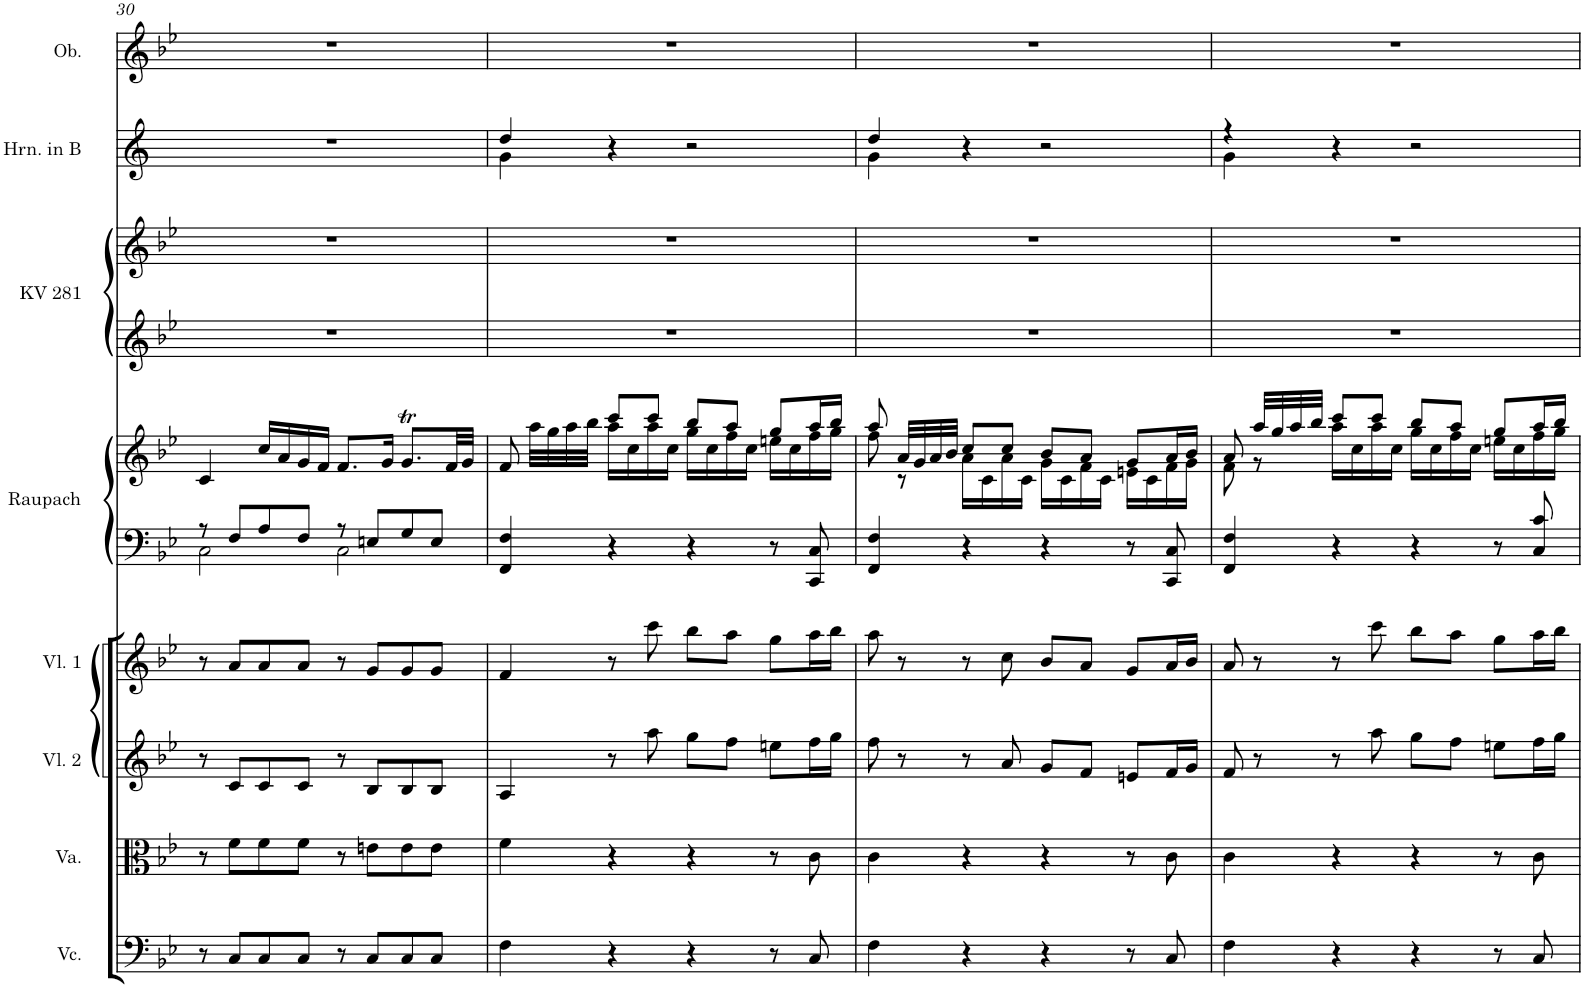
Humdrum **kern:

**kern	**kern	**kern	**kern	**kern	**kern	**kern	**kern	**kern	**kern
*part8	*part7	*part6	*part5	*part4	*part4	*part3	*part3	*part2	*part1
*staff10	*staff9	*staff8	*staff7	*staff6	*staff5	*staff4	*staff3	*staff2	*staff1
*I"Violoncello	*I"Viola	*I"Violine 2	*I"Violine 1	*I"Raupach Op. 1, Nr. 1	*	*I"Mozart KV 281	*	*I"Horn in B	*I"Oboe
*I'Vc.	*I'Va.	*I'Vl. 2	*I'Vl. 1	*I'Raupach	*	*I'KV 281	*	*I'Hrn. in B	*I'Ob.
!!LO:PB:g=z
*clefF4	*clefC3	*clefG2	*clefG2	*clefF4	*clefG2	*clefG2	*clefG2	*clefG2	*clefG2
*	*	*	*	*	*	*	*	*Trd1c2	*
*k[b-e-]	*k[b-e-]	*k[b-e-]	*k[b-e-]	*k[b-e-]	*k[b-e-]	*k[b-e-]	*k[b-e-]	*k[]	*k[b-e-]
*M4/4	*M4/4	*M4/4	*M4/4	*M4/4	*M4/4	*M4/4	*M4/4	*M4/4	*M4/4
*met(c)	*met(c)	*met(c)	*met(c)	*met(c)	*met(c)	*met(c)	*met(c)	*met(c)	*met(c)
=30	=30	=30	=30	=30	=30	=30	=30	=30	=30
*	*	*	*	*^	*	*	*	*	*
8r	8r	8r	8r	8r	2C\	4c/	1r	1r	1r	1r
8C/L	8f\L	8c/L	8a/L	8F/L	.	.	.	.	.	.
8C/	8f\	8c/	8a/	8A/	.	16cc/LL	.	.	.	.
.	.	.	.	.	.	16a/	.	.	.	.
8C/J	8f\J	8c/J	8a/J	8F/J	.	16g/	.	.	.	.
.	.	.	.	.	.	16f/JJ	.	.	.	.
8r	8r	8r	8r	8r	2C\	8.f/L	.	.	.	.
8C/L	8en\L	8B-/L	8g/L	8En/L	.	.	.	.	.	.
.	.	.	.	.	.	16g/Jk	.	.	.	.
8C/	8e\	8B-/	8g/	8G/	.	8.gT/L	.	.	.	.
8C/J	8e\J	8B-/J	8g/J	8E/J	.	.	.	.	.	.
.	.	.	.	.	.	32f/LL	.	.	.	.
.	.	.	.	.	.	32g/JJJ	.	.	.	.
*	*	*	*	*v	*v	*	*	*	*	*
=31	=31	=31	=31	=31	=31	=31	=31	=31	=31
*	*	*	*	*	*^	*	*	*^	*
4F\	4f\	4A/	4f/	4FF/ 4F/	4ryy	8f/	1r	1r	4dd/	4g\	1r
.	.	.	.	.	.	32aa\LLL	.	.	.	.	.
.	.	.	.	.	.	32gg\	.	.	.	.	.
.	.	.	.	.	.	32aa\	.	.	.	.	.
.	.	.	.	.	.	32bb-\JJJ	.	.	.	.	.
4r	4r	8r	8r	4r	8ccc/L	16aa\LL	.	.	4r	2.ryy	.
.	.	.	.	.	.	16cc\	.	.	.	.	.
.	.	8aa\	8ccc\	.	8ccc/J	16aa\	.	.	.	.	.
.	.	.	.	.	.	16cc\JJ	.	.	.	.	.
4r	4r	8gg\L	8bb-\L	4r	8bb-/L	16gg\LL	.	.	2r	.	.
.	.	.	.	.	.	16cc\	.	.	.	.	.
.	.	8ff\J	8aa\J	.	8aa/J	16ff\	.	.	.	.	.
.	.	.	.	.	.	16cc\JJ	.	.	.	.	.
8r	8r	8een\L	8gg\L	8r	8gg/L	16een\LL	.	.	.	.	.
.	.	.	.	.	.	16cc\	.	.	.	.	.
8C/	8c\	16ff\L	16aa\L	8CC/ 8C/	16aa/L	16ff\	.	.	.	.	.
.	.	16gg\JJ	16bb-\JJ	.	16bb-/JJ	16gg\JJ	.	.	.	.	.
=32	=32	=32	=32	=32	=32	=32	=32	=32	=32	=32	=32
4F\	4c\	8ff\	8aa\	4FF/ 4F/	8aa/	8ff\	1r	1r	4dd/	4g\	1r
.	.	8r	8r	.	32a/LLL	8r	.	.	.	.	.
.	.	.	.	.	32g/	.	.	.	.	.	.
.	.	.	.	.	32a/	.	.	.	.	.	.
.	.	.	.	.	32b-/JJJ	.	.	.	.	.	.
4r	4r	8r	8r	4r	8cc/L	16a\LL	.	.	4r	2.ryy	.
.	.	.	.	.	.	16c\	.	.	.	.	.
.	.	8a/	8cc\	.	8cc/J	16a\	.	.	.	.	.
.	.	.	.	.	.	16c\JJ	.	.	.	.	.
4r	4r	8g/L	8b-/L	4r	8b-/L	16g\LL	.	.	2r	.	.
.	.	.	.	.	.	16c\	.	.	.	.	.
.	.	8f/J	8a/J	.	8a/J	16f\	.	.	.	.	.
.	.	.	.	.	.	16c\JJ	.	.	.	.	.
8r	8r	8en/L	8g/L	8r	8g/L	16en\LL	.	.	.	.	.
.	.	.	.	.	.	16c\	.	.	.	.	.
8C/	8c\	16f/L	16a/L	8CC/ 8C/	16a/L	16f\	.	.	.	.	.
.	.	16g/JJ	16b-/JJ	.	16b-/JJ	16g\JJ	.	.	.	.	.
=33	=33	=33	=33	=33	=33	=33	=33	=33	=33	=33	=33
4F\	4c\	8f/	8a/	4FF/ 4F/	8a/	8f\	1r	1r	4r	4g\	1r
.	.	8r	8r	.	32aa/LLL	8r	.	.	.	.	.
.	.	.	.	.	32gg/	.	.	.	.	.	.
.	.	.	.	.	32aa/	.	.	.	.	.	.
.	.	.	.	.	32bb-/JJJ	.	.	.	.	.	.
4r	4r	8r	8r	4r	8ccc/L	16aa\LL	.	.	4r	2.ryy	.
.	.	.	.	.	.	16cc\	.	.	.	.	.
.	.	8aa\	8ccc\	.	8ccc/J	16aa\	.	.	.	.	.
.	.	.	.	.	.	16cc\JJ	.	.	.	.	.
4r	4r	8gg\L	8bb-\L	4r	8bb-/L	16gg\LL	.	.	2r	.	.
.	.	.	.	.	.	16cc\	.	.	.	.	.
.	.	8ff\J	8aa\J	.	8aa/J	16ff\	.	.	.	.	.
.	.	.	.	.	.	16cc\JJ	.	.	.	.	.
8r	8r	8een\L	8gg\L	8r	8gg/L	16een\LL	.	.	.	.	.
.	.	.	.	.	.	16cc\	.	.	.	.	.
8C/	8c\	16ff\L	16aa\L	8C/ 8c/	16aa/L	16ff\	.	.	.	.	.
.	.	16gg\JJ	16bb-\JJ	.	16bb-/JJ	16gg\JJ	.	.	.	.	.
*	*	*	*	*	*v	*v	*	*	*v	*v	*
=	=	=	=	=	=	=	=	=	=
*-	*-	*-	*-	*-	*-	*-	*-	*-	*-
